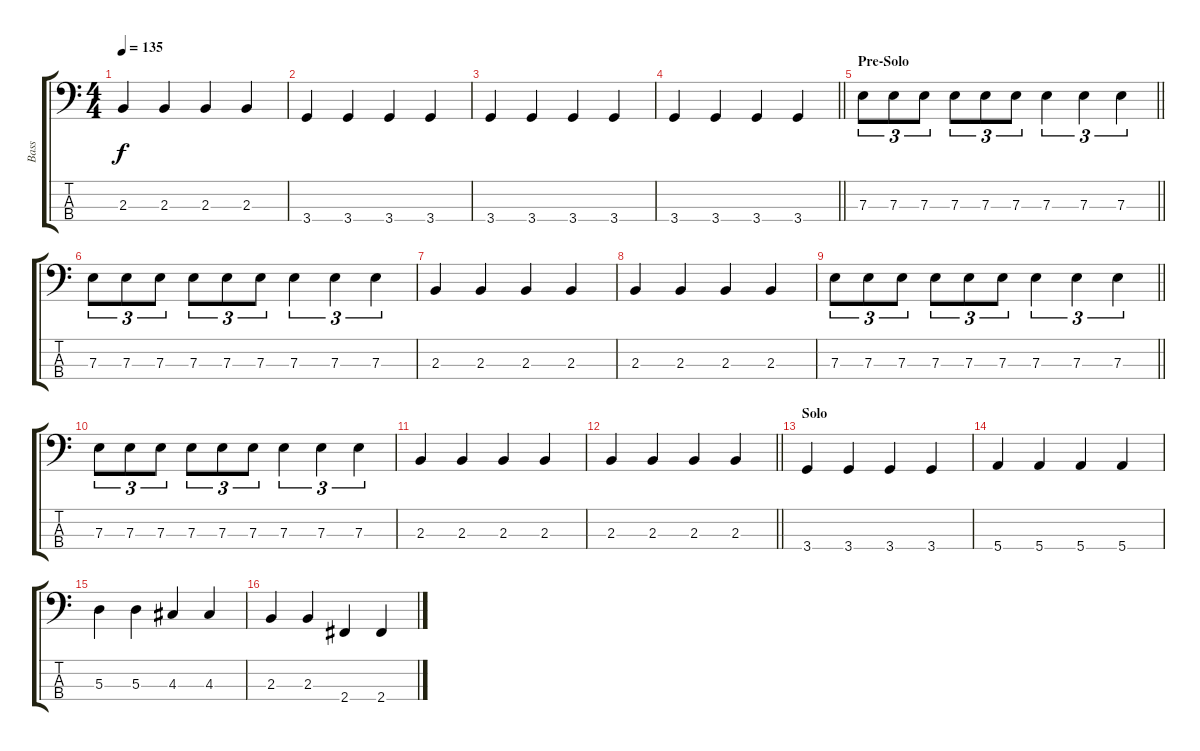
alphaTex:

\track ("Bass" "Bass") {instrument electricbassfinger}
\staff {score tabs}
\tuning (G2 D2 A1 E1) {hide}
\ts (4 4)
\tempo 135
\clef f4
\ks c
2.3.4{dy f} 2.3.4 2.3.4 2.3.4 |
3.4.4 3.4.4 3.4.4 3.4.4 |
3.4.4 3.4.4 3.4.4 3.4.4 |
\barLineRight lightlight
3.4.4 3.4.4 3.4.4 3.4.4 |
\section ("" "Pre-Solo")
\barLineRight lightlight
7.3.8{tu (3 2)} 7.3.8{tu (3 2)} 7.3.8{tu (3 2)} 7.3.8{tu (3 2)} 7.3.8{tu (3 2)} 7.3.8{tu (3 2)} 7.3.4{tu (3 2)} 7.3.4{tu (3 2)} 7.3.4{tu (3 2)} |
7.3.8{tu (3 2)} 7.3.8{tu (3 2)} 7.3.8{tu (3 2)} 7.3.8{tu (3 2)} 7.3.8{tu (3 2)} 7.3.8{tu (3 2)} 7.3.4{tu (3 2)} 7.3.4{tu (3 2)} 7.3.4{tu (3 2)} |
2.3.4 2.3.4 2.3.4 2.3.4 |
2.3.4 2.3.4 2.3.4 2.3.4 |
\barLineRight lightlight
7.3.8{tu (3 2)} 7.3.8{tu (3 2)} 7.3.8{tu (3 2)} 7.3.8{tu (3 2)} 7.3.8{tu (3 2)} 7.3.8{tu (3 2)} 7.3.4{tu (3 2)} 7.3.4{tu (3 2)} 7.3.4{tu (3 2)} |
7.3.8{tu (3 2)} 7.3.8{tu (3 2)} 7.3.8{tu (3 2)} 7.3.8{tu (3 2)} 7.3.8{tu (3 2)} 7.3.8{tu (3 2)} 7.3.4{tu (3 2)} 7.3.4{tu (3 2)} 7.3.4{tu (3 2)} |
2.3.4 2.3.4 2.3.4 2.3.4 |
\barLineRight lightlight
2.3.4 2.3.4 2.3.4 2.3.4 |
\section ("" "Solo")
3.4.4 3.4.4 3.4.4 3.4.4 |
5.4.4 5.4.4 5.4.4 5.4.4 |
5.3.4 5.3.4 4.3.4 4.3.4 |
2.3.4 2.3.4 2.4.4 2.4.4
